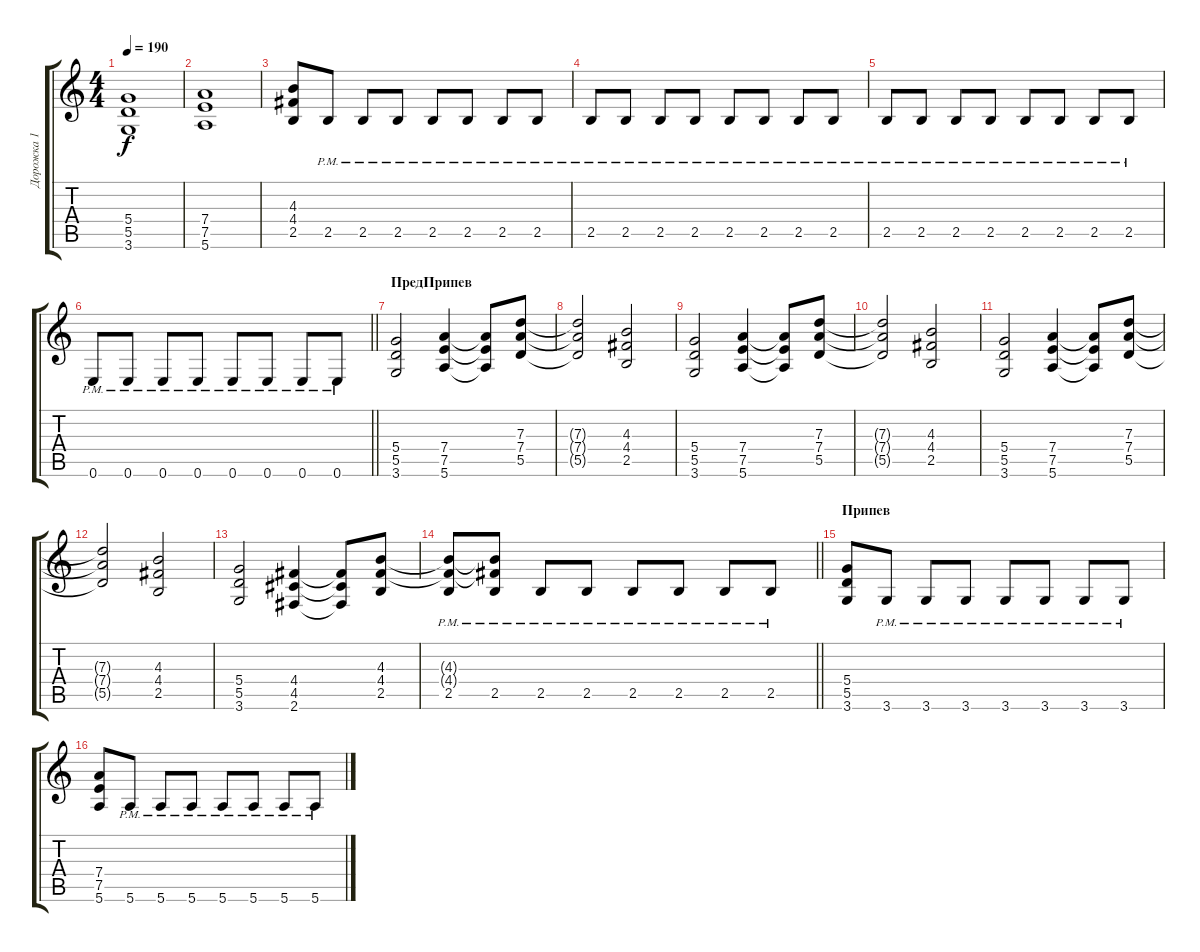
\track ("Дорожка 1" "Дорожка 1") {instrument distortionguitar}
\staff {score tabs}
\tuning (E4 B3 G3 D3 A2 E2) {hide}
\ts (4 4)
\tempo 190
\clef g2
\ks c
(5.4 5.5 3.6).1{dy f} |
(7.4 7.5 5.6).1 |
(4.3 4.4 2.5).8 2.5{pm}.8 2.5{pm}.8 2.5{pm}.8 2.5{pm}.8 2.5{pm}.8 2.5{pm}.8 2.5{pm}.8 |
2.5{pm}.8 2.5{pm}.8 2.5{pm}.8 2.5{pm}.8 2.5{pm}.8 2.5{pm}.8 2.5{pm}.8 2.5{pm}.8 |
2.5{pm}.8 2.5{pm}.8 2.5{pm}.8 2.5{pm}.8 2.5{pm}.8 2.5{pm}.8 2.5{pm}.8 2.5{pm}.8 |
\barLineRight lightlight
0.6{pm}.8 0.6{pm}.8 0.6{pm}.8 0.6{pm}.8 0.6{pm}.8 0.6{pm}.8 0.6{pm}.8 0.6{pm}.8 |
\section ("" "ПредПрипев")
(5.4 5.5 3.6).2 (7.4 7.5 5.6).4 (7.4{t} 7.5{t} 5.6{t}).8 (7.3 7.4 5.5).8 |
(7.3{t} 7.4{t} 5.5{t}).2 (4.3 4.4 2.5).2 |
(5.4 5.5 3.6).2 (7.4 7.5 5.6).4 (7.4{t} 7.5{t} 5.6{t}).8 (7.3 7.4 5.5).8 |
(7.3{t} 7.4{t} 5.5{t}).2 (4.3 4.4 2.5).2 |
(5.4 5.5 3.6).2 (7.4 7.5 5.6).4 (7.4{t} 7.5{t} 5.6{t}).8 (7.3 7.4 5.5).8 |
(7.3{t} 7.4{t} 5.5{t}).2 (4.3 4.4 2.5).2 |
(5.4 5.5 3.6).2 (4.4 4.5 2.6).4 (4.4{t} 4.5{t} 2.6{t}).8 (4.3 4.4 2.5).8 |
\barLineRight lightlight
(4.3{t} 4.4{t} 2.5{pm}).8 (4.3{t} 4.4{t} 2.5{pm}).8 2.5{pm}.8 2.5{pm}.8 2.5{pm}.8 2.5{pm}.8 2.5{pm}.8 2.5{pm}.8 |
\section ("" "Припев")
(5.4 5.5 3.6).8 3.6{pm}.8 3.6{pm}.8 3.6{pm}.8 3.6{pm}.8 3.6{pm}.8 3.6{pm}.8 3.6{pm}.8 |
(7.4 7.5 5.6).8 5.6{pm}.8 5.6{pm}.8 5.6{pm}.8 5.6{pm}.8 5.6{pm}.8 5.6{pm}.8 5.6{pm}.8
